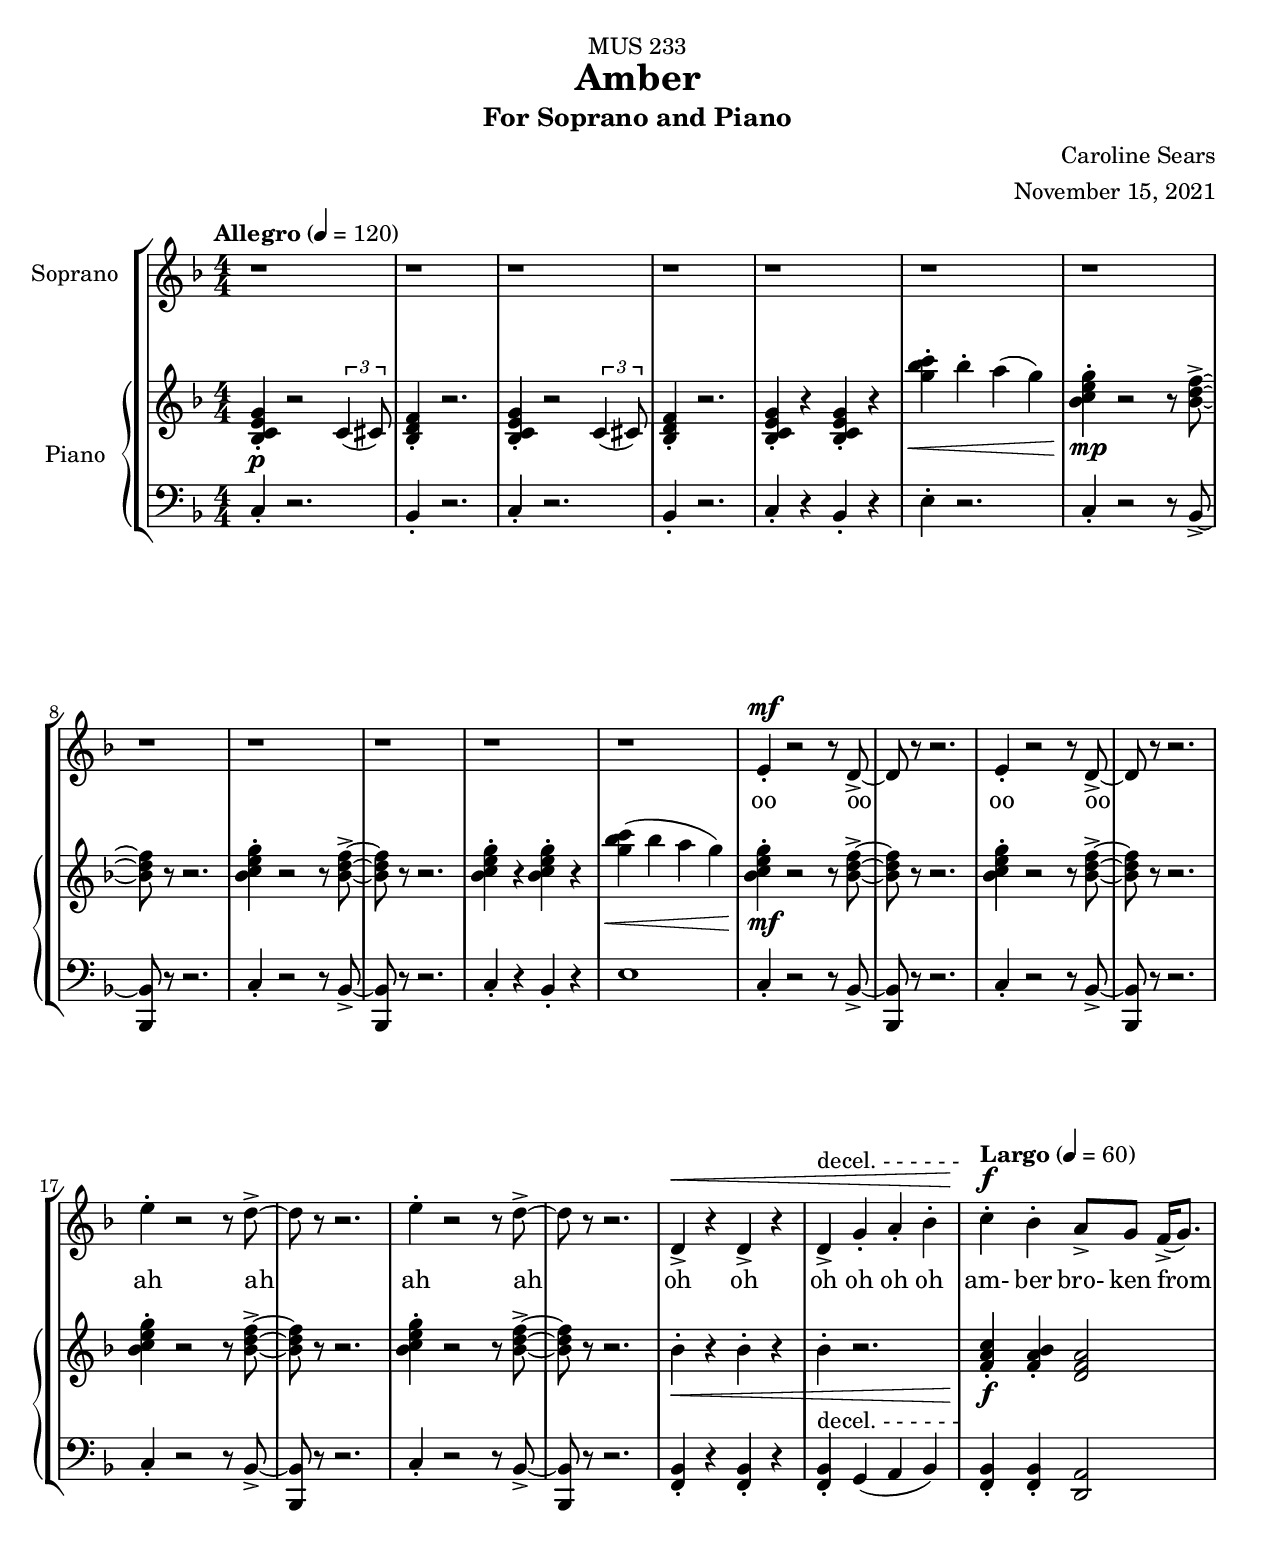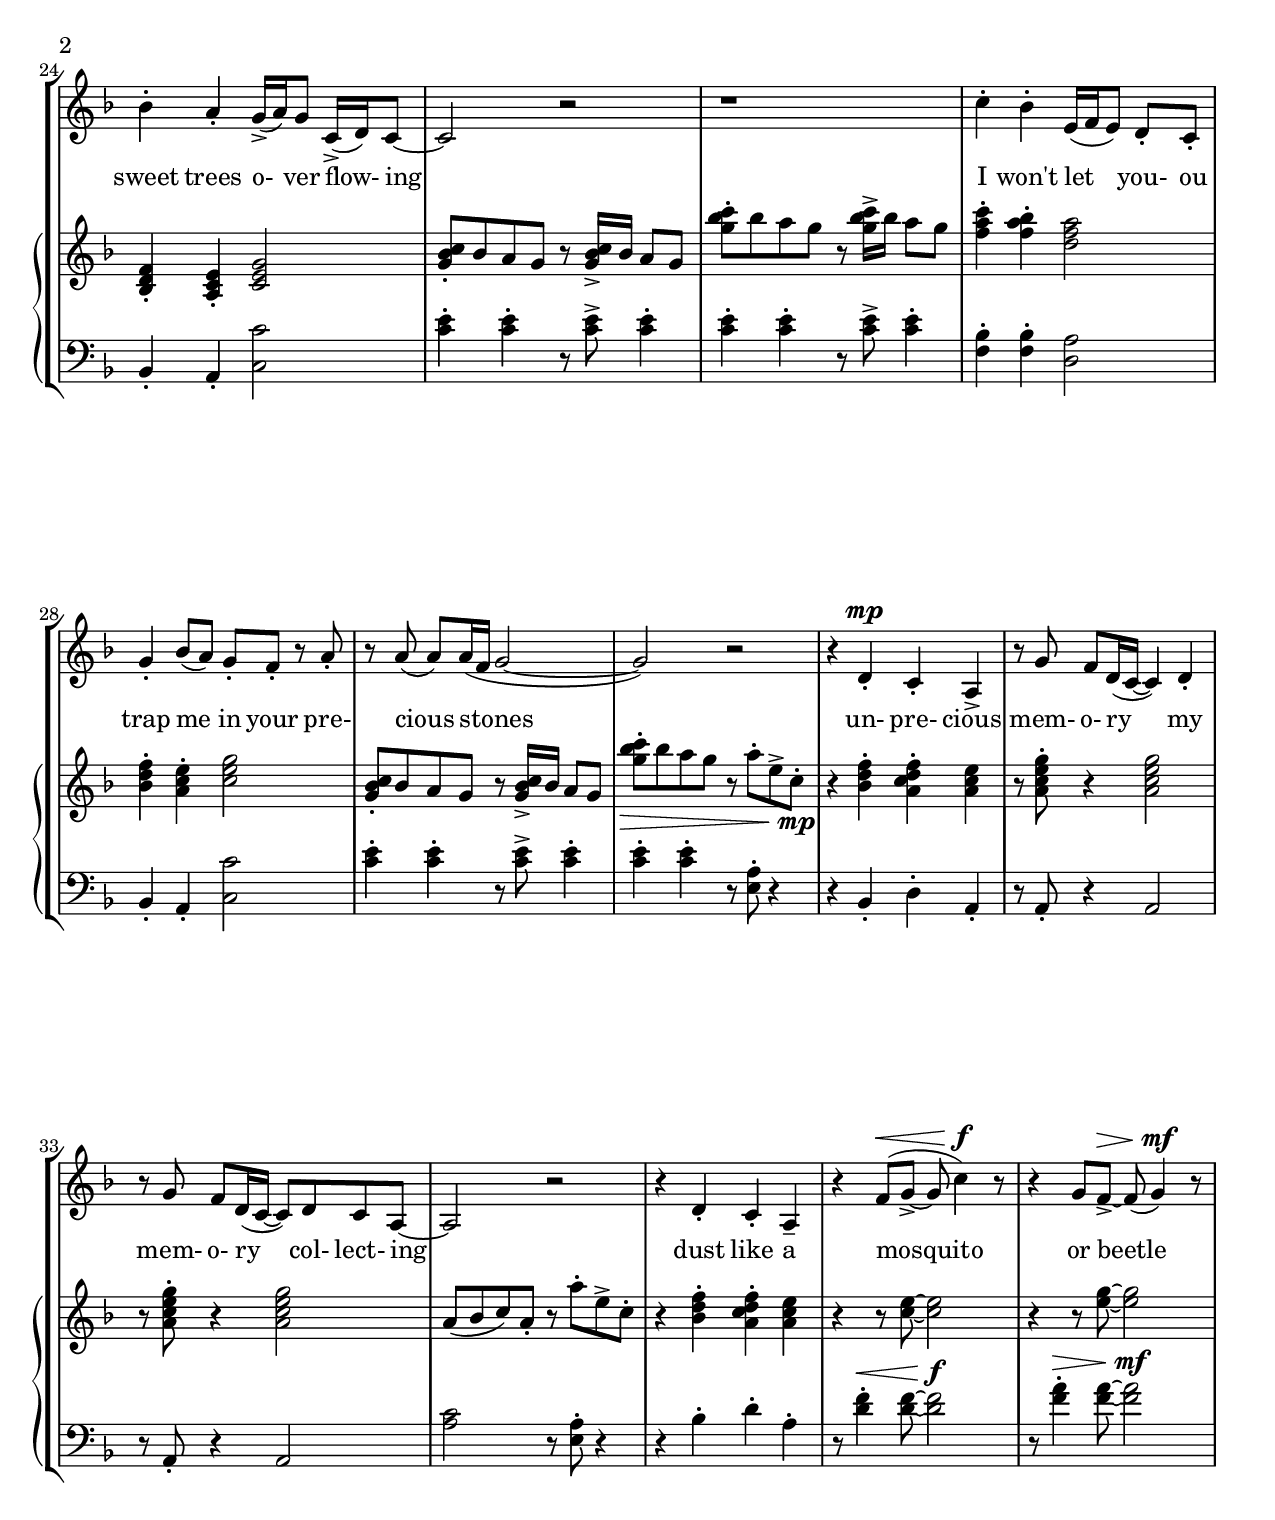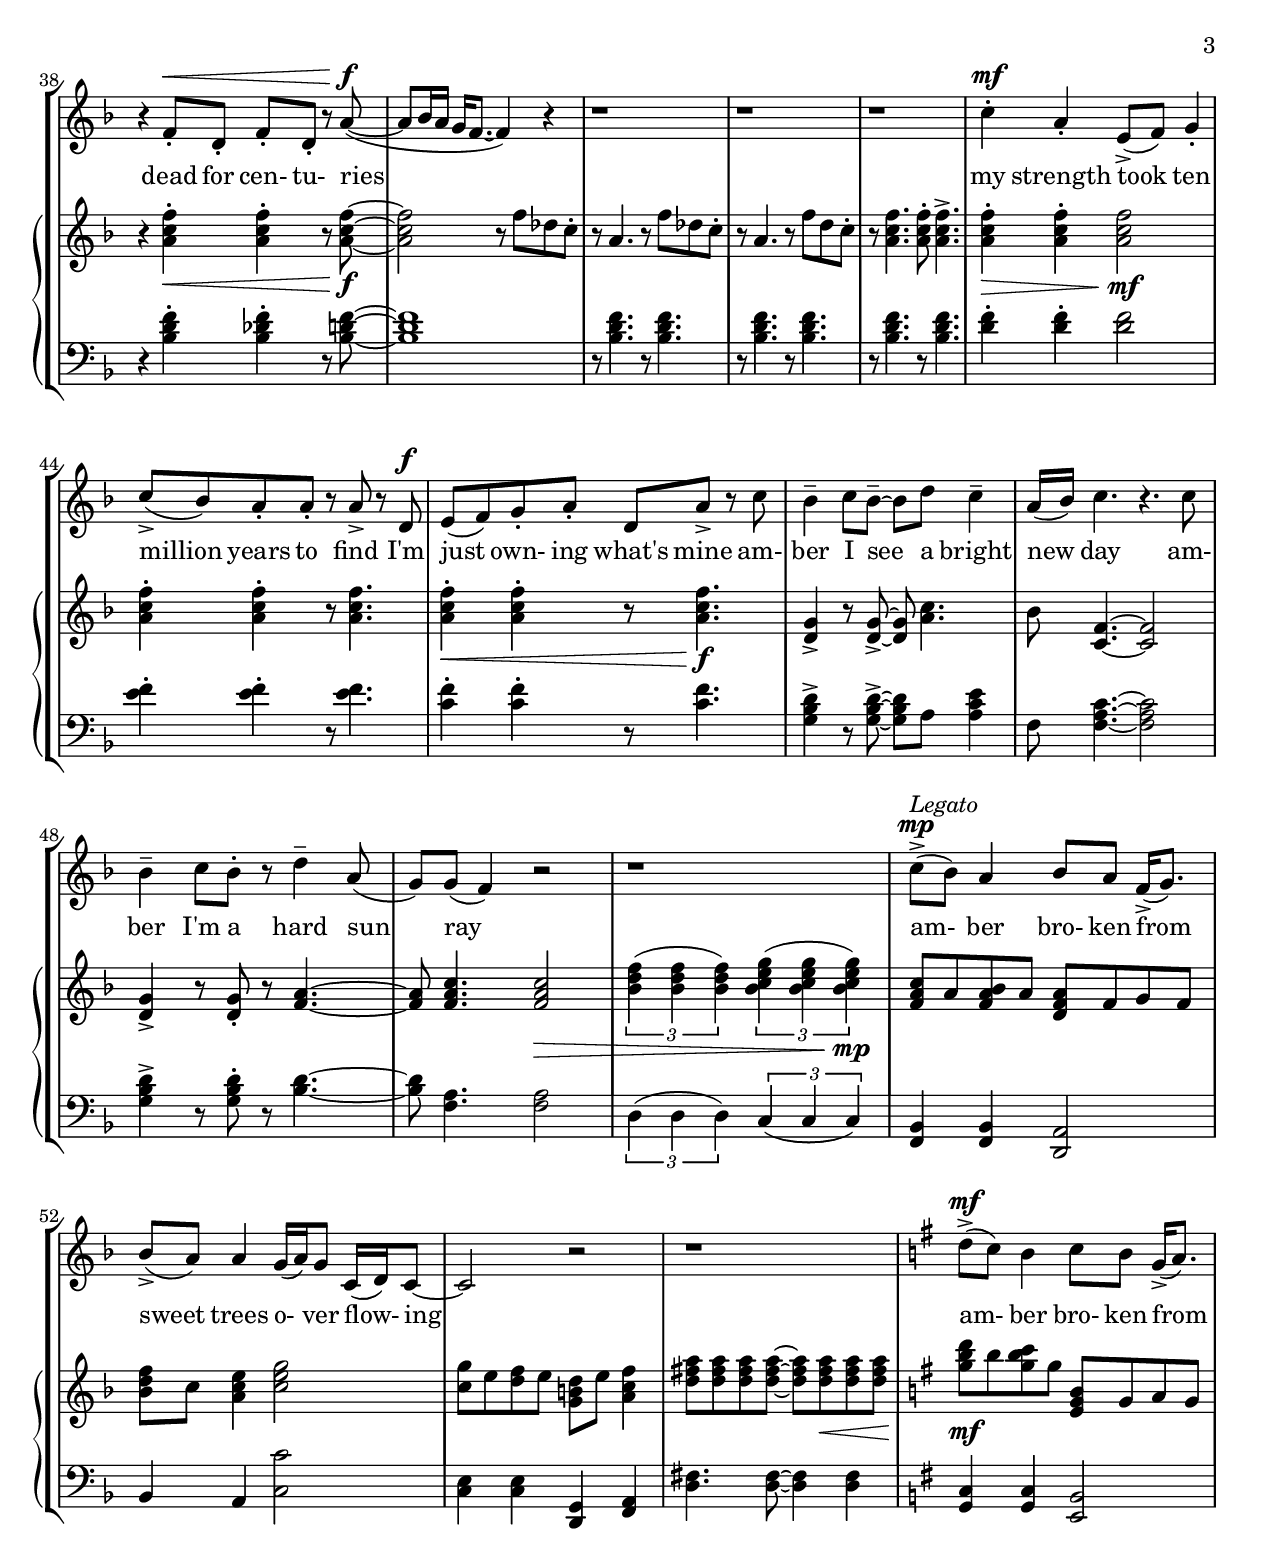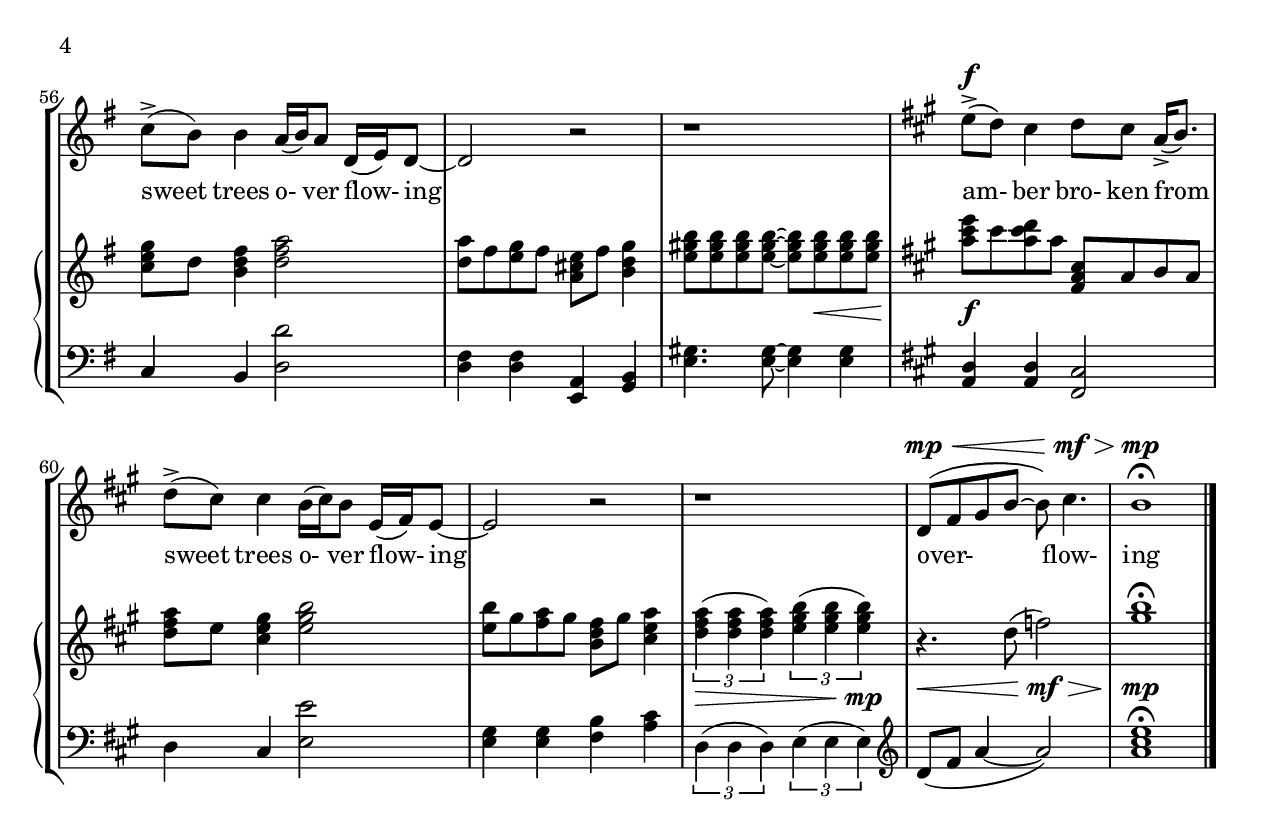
%%%%%%%%%%%%%%%%%%%% Header + Paper Dimensions %%%%%%%%%%%%%%%%%%%%
\header {
  title = "Amber"
    subtitle = "For Soprano and Piano"
    dedication = "MUS 233"
    composer = "Caroline Sears"
    arranger = "November 15, 2021"
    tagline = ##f

}
\paper {
  #(set-paper-size "ansi a")
  #(define top-margin (* 0.75 in))
}

%%%%%%%%%%%%%%%%%%%% Musical/Lyrical Content %%%%%%%%%%%%%%%%%%%%%%%%%%

%%%%% VOICE PART %%%%%%%%%%%
theNotes = \relative c'' {
    \set Staff.midiInstrument = "flute"
    \key f \major 
    \numericTimeSignature \time 4/4
    \tempo "Allegro" 4 = 120
    \dynamicUp

    %%Intro %%
    r1 | r1 |r1 | r1 | r1 | r1 | r1 | r1 | r1 | r1 | r1 | r1 |
    e,4\staccato\mf r2 r8 d8\accent~ |d8 r8 r2. |e4\staccato r2 r8 d8\accent~ |d8 r8 r2. 
    e'4\staccato r2 r8 d8\accent~ |d8 r8 r2. |e4\staccato r2 r8 d8\accent~ |d8 r8 r2. 
    d,4\accent\< r4 d4\accent r4| d4\accent^\markup{"decel. - - - - - -"}  g4\staccato a4\staccato bes\staccato |


    %% Verse 1 %%

    %bar 23%
    \tempo "Largo" 4 = 60
    c4\staccato\!\f bes4\staccato  a8\accent g8 f16\accent (g8.) | bes4\staccato  a\staccato g16\accent (a16) g8 c,16\accent (d16) c8~ |
    c2 r2 | r1 |
    %bar 27%
     c'4\staccato bes4\staccato  e,16 (f16 e8)  d8\staccato c8\staccato | g'4\staccato bes8 (a) g8\staccato f8\staccato r8 a8\staccato |
    r8 a8 (a) a16 (f16 g2~ | g2) r2 |
    %bar 31%
    r4 d4\mp\staccato c4\staccato a\accent |r8 g'8 f d16 (c16~c4) d4\staccato | r8 g8 f d16 (c16~c8) d8 c8 a~ |a2 r2 |
    %bar 35%
    \override Hairpin.to-barline = ##f
    r4 d4\staccato c4\staccato a4\tenuto | r4 f'8\< (g8\accent~g8 c4\!\f) r8 | r4 g8 f8\>\accent~f8 (g4\!\mf) r8 | r4 f8\staccato\< d\staccato f\staccato d\staccato r8 a'8\!\f(~a8 bes16  a16 
    g f8.~f4)  r4|
    %bar40
     r1 |r1| r1 |
     %bar 43
    c'4\staccato\mf a\staccato e8\accent (f8) g4\staccato | c8\accent (bes) a8\staccato a8\staccato r8 a\accent r8 d,8\f |
    e8 (f) g8\staccato a8\staccato  d,8 a'8\accent r8 c8| bes4\tenuto c8 bes8\tenuto~bes8 d8 c4\tenuto| a16 (bes) c4. r4. c8|
    %bar 48
    bes4\tenuto c8 bes8\staccato r8 d4\tenuto a8 (g8) g8 (f4) r2 | r1 |
    %bar 50
    c'8\mp\accent^\markup{\italic{"Legato"}} (bes8)  a4 bes8 a8 f16\accent (g8.) | bes8\accent (a8) a4 g16 (a16) g8 c,16 (d16) c8~ |
    c2 r2 | r1 |
    %bar 54
    \key g \major
    d'8\accent\mf (c8)  b4 c8 b8 g16\accent (a8.) | c8\accent (b8) b4 a16 (b16) a8 d,16 (e16) d8~ |
    d2 r2 | r1 |
    \key a \major
    %bar 58
    e'8\f\accent (d8)  cis4 d8 cis8 a16\accent (b8.) | d8\accent (cis8) cis4 b16 (cis16) b8 e,16 (fis16) e8~ |
    e2 r2 | r1 |
    %bar 62
    \override Hairpin.to-barline = ##f
    d8\mp\< (fis gis b~b8) cis4.\!\mf\>|b1\!\mp\fermata \bar "|."


    
  }

theWords =  \lyricmode {
      %% Intro %%%
      oo oo oo oo
      ah ah ah ah
      oh oh oh oh oh oh
      %% Verse 1%%%
      am- ber bro- ken from
      sweet trees o- ver flow- ing
      I won't let you- _ou  trap me
      in your pre- cious stones_
      un- pre- cious mem- o- ry my
      mem- o- ry col- lect- ing
      dust like a mosquito or beetle
      dead for cen- tu- ries
      my strength took ten million
      years to find
      I'm just own- ing what's mine
      am- ber I see a bright new day
      am- ber I'm a hard sun ray 

      am- ber bro- ken from
      sweet trees o- ver flow- ing

      am- ber bro- ken from
      sweet trees o- ver flow- ing

      am- ber bro- ken from
      sweet trees o- ver flow- ing

      over- flow- ing



  }

%%%%%% PIANO PART %%%%%%%%%%
righthand =\relative c' {
    \key f \major
    \numericTimeSignature \time 4/4

    %%%%%%%% INTRO %%%%%%%%
    \tempo "Allegro" 4 = 120
    <bes c e g>4\staccato\p r2 \tuplet 3/2 {c4 (cis8)} | <bes d f>4\staccato r2.|
    <bes c e g>4\staccato r2 \tuplet 3/2 {c4 (cis8)} | <bes d f>4\staccato r2.|
    <bes c e g>4\staccato r4 <bes c e g>4\staccato r4|
    <g'' bes c>4\staccato\< bes\staccato a (g) |
    <bes, c e g>4\staccato\!\mp r2 r8 <bes d f>8\accent~|<bes d f>8 r8 r2. |
    <bes c e g>4\staccato r2 r8 <bes d f>8\accent~|<bes d f>8 r8 r2. |
    <bes c e g>4\staccato r4 <bes c e g>4\staccato r4|
    <g' bes c>4\< (bes a g) |
    <bes, c e g>4\!\mf\staccato r2 r8 <bes d f>8\accent~|<bes d f>8 r8 r2. |
    <bes c e g>4\staccato r2 r8 <bes d f>8\accent~|<bes d f>8 r8 r2. |
    <bes c e g>4\staccato r2 r8 <bes d f>8\accent~|<bes d f>8 r8 r2. |
    <bes c e g>4\staccato r2 r8 <bes d f>8\accent~|<bes d f>8 r8 r2. |
    bes4\staccato\< r4 bes4\staccato r4 | bes4\staccato r2. | 
    

    
    %%%% VERSE 1 %%%%%%%%
    \tempo "Largo" 4 = 60

    %bar 23%
    <f a c>4\staccato\!\f <f a bes>\staccato <d f a>2 | <bes d f>4\staccato <a c e>4\staccato  <c e g>2 |
    <g' bes c>8\staccato  bes  a g r8 <g bes c>16\accent bes16 a8 g |<g' bes c>8\staccato  bes  a g r8 <g bes c>16\accent bes16 a8 g |
    %bar 27%
    <f a c>4\staccato <f a bes>\staccato <d f a>2 | <bes d f>4\staccato <a c e>4\staccato  <c e g>2 |
    <g bes c>8\staccato  bes  a g r8 <g bes c>16\accent bes16 a8 g | <g' bes c>8\>\staccato  bes  a g r8 a\staccato e\accent c\!\mp\staccato |
    %bar 31%
    r4 <bes d f>4\staccato <a c d f>4\staccato <a c e> | r8 <a c e g>\staccato r4 <a c e g>2 |  r8 <a c e g>\staccato r4 <a c e g>2 | 
    %bar 34%
    a8 (bes c) a\staccato r8 a'\staccato e\accent c\staccato |r4 <bes d f>4\staccato <a c d f>4\staccato <a c e> |
    r4 r8 <c e>8~<c e>2 | r4 r8 <e g>8~<e g>2 | r4 <a, c f>4\<\staccato <a c f>4\staccato r8 <a c f>8\!\f~| <a c f>2 r8 f'8 des c\staccato|
    %bar 40
    r8 a4. r8 f'8 des c\staccato | r8 a4. r8 f'8 d c\staccato | r8 <a c f>4. <a c f>8\staccato <a c f>4.\accent  |
    <a c f>4\>\staccato <a c f>4\staccato <a c f>2\!\mf |<a c f>4\staccato <a c f>4\staccato r8<a c f>4.| 
    %bar45
    <a c f>4\<\staccato <a c f>4\staccato r8<a c f>4.\!\f| <g d>4\accent r8 <g d>\accent~<g d>8 <a c>4. |
    bes8 <f c>4.~<f c>2 |<g d>4\accent r8 <g d>\staccato r8 <f a>4.~| <f a>8 <f a c>4. <f a c>2\> |
    %bar 50
    \tuplet 3/2 {<bes\mp d f>4 (<bes d f>4 <bes d f>4)} \tuplet 3/2 { <bes c e g>4 (<bes c e g>4 <bes c e g>4)}\!\mp |
    %bar 51
    <f a c>8 a8 <f a bes>8 a8 <d, f a>8 f8 g8 f | <bes d f>8 c8 <a c e>4 <c e g>2 |
    <c g'>8 e8 <d f>8 e8 <g, b d > e'8 <a, c f>4 | <d fis a>8 <d fis a>8 <d fis a>8 <d fis a>8~<d fis a>8 <d fis a>8\< <d fis a>8 <d fis a>8 |
    %bar 55
    \key g \major
    <g b d>8\!\mf b8 <g b c>8 g8 <e, g b>8 g8 a8 g | <c e g>8 d8 <b d fis>4 <d fis a>2 |
    <d a'>8 fis8 <e g>8 fis8 <a, cis e > fis'8 <b, d g>4 | <e gis b>8 <e gis b>8 <e gis b>8 <e gis b>8~<e gis b>8<e gis b>8\< <e gis b>8 <e gis b>8|

    \key a \major 
    <a cis e>8\!\f cis8 <a cis d>8 a8 <fis, a cis>8 a8 b8 a | <d fis a>8 e8 <cis e gis>4 <e gis b>2 |
    <e b'>8 gis8 <fis a>8 gis8 <b, d fis > gis'8 <cis, e a>4 |\tuplet 3/2 {<d fis a>4\> (<d fis a>4 <d fis a>4)} \tuplet 3/2 { <e gis b>4 (<e gis b>4 <e gis b>4)}\!\mp |
    r4. d8 (f2) | <gis b>1\fermata \bar "|."
    



  }

lefthand = \relative c {
    \key f \major
    \numericTimeSignature \time 4/4
    \clef "bass"
    \dynamicUp

    %%%%%%%% INTRO %%%%%%%%
    \tempo "Allegro" 4 = 120
    c4\staccato r2.|bes4\staccato r2. |
    c4\staccato r2.|bes4\staccato r2. |
    c4\staccato r4 bes4\staccato r4|
    e4\staccato r2.|
    c4\staccato r2 r8 bes8~\accent|<bes bes,>8 r8 r2. |
    c4\staccato r2 r8 bes8~\accent|<bes bes,>8 r8 r2. |
    c4\staccato r4 bes4\staccato r4|
    e1|
    c4\staccato r2 r8 bes8~\accent|<bes bes,>8 r8 r2. |
    c4\staccato r2 r8 bes8~\accent|<bes bes,>8 r8 r2. |
    c4\staccato r2 r8 bes8~\accent|<bes bes,>8 r8 r2. |
    c4\staccato r2 r8 bes8~\accent|<bes bes,>8 r8 r2. |
    <bes f>4\staccato r4 <bes f>4\staccato r4 |
    <bes f>4\staccato^\markup{"decel. - - - - - -"} g4 (a bes) |

    %%%%% VERSE 1 %%%%%%%%%%
    \tempo "Largo" 4 = 60

    %bar 23%
    <f bes>4\staccato <f bes>4\staccato <d a'>2 | bes'4\staccato a4\staccato <c c'>2| 
    <c' e>4\staccato <c e>\staccato r8 <c e>\accent <c e>4\staccato  |
    <c e>4\staccato <c e>\staccato r8 <c e>\accent <c e>4\staccato |
     %bar 27%
     <f, bes>4\staccato <f bes>4\staccato <d a'>2 | bes4\staccato a4\staccato <c c'>2|
     <c' e>4\staccato <c e>\staccato r8 <c e>\accent <c e>4\staccato  |
     <c e>4\staccato <c e>\staccato r8 <a e>8\staccato r4 |
     %bar 31%
      r4 bes,4\staccato d\staccato a\staccato | r8 a8\staccato r4 a2 |r8 a8\staccato r4 a2 |
      %bar 34%
      <a' c>\2 r8 <a e>8\staccato r4 | r4 bes4\staccato d\staccato a\staccato |
      r8 <d f>4\<\staccato <d f>8~ <d f>2\!\f | r8 <f a>4\>\staccato <f a>8~<f a>2\!\mf |
      %bar 38
      r4 <bes, d f>4\staccato <bes des f>4\staccato r8 <bes d f>8~|
      <bes d f>1 | r8 <bes d f>4. r8 <bes d f>4. |  r8 <bes d f>4. r8 <bes d f>4. |r8 <bes d f>4. r8 <bes d f>4. |
      %bar 43
      <d f>4\staccato <d f>\staccato <d f>2 | <e f>4\staccato <e f>\staccato r8 <e f>4.|
      <c f>4\staccato <c f>4\staccato r8 <c f>4. |
      %bar 46
      <g bes d>4\accent r8 <g bes d>8\accent~<g bes d>8 a8 <a c e>4 | f8 <f a c>4.~<f a c>2 | <g bes d>4\accent r8 <g bes d>8\staccato r8 <bes d >4.~|
      <bes d >8 <f a>4. <f a>2 |
      %bar 50
      \tuplet 3/2 {d4 (d d)} \tuplet 3/2 {c4 (c4 c)} |
      %bar 51
      <f, bes>4  < f bes>4 <d a' >2 | bes'4 a4 <c c'>2 |
      <c e>4 <c e>4 <g d>4 <a f>4| <d fis>4. <d fis>8~<d fis>4 <d fis> |
      %bar 55
      \key g \major
      <g, c>4  < g c>4 <e b' >2 | c'4 b4 <d d'>2 |
      <d fis>4 <d fis>4 <a e>4 <b g>4| <e gis>4. <e gis>8~<e gis>4 <e gis> |
      %bar 59
      \key a \major
      <a, d>4  < a d>4 <fis cis' >2 | d'4 cis4 <e e'>2 |
      <e gis>4 <e gis>4 <fis b>4 <a cis>4|\tuplet 3/2 {d,4 (d d)} \tuplet 3/2 {e4 (e4 e)}  |
     \clef "treble"
      d'8\< ( fis a4~a2\!\mf\> ) | <a cis e>1\!\mp\fermata \bar "|."
    
  }

%%%%%%%%%%%%%%%%%%%%%%% Score Setup %%%%%%%%%%%%%%%%%%%%%%%%%%%%%%%%%%%
\score {
\new StaffGroup <<
  \new Staff \with {instrumentName = "Soprano" 
    %shortInstrumentName = #"Sop. "
    }
  \new Voice = vocals \theNotes
  \new Lyrics \lyricsto vocals \theWords
  

  \new PianoStaff \with { instrumentName = "Piano" 
    %shortInstrumentName = #"Pno. "
    }
  <<
    \new Staff = "upper" \righthand
    \new Staff = "lower" \lefthand
  >>
>>

  \layout {}
  \midi {}
}